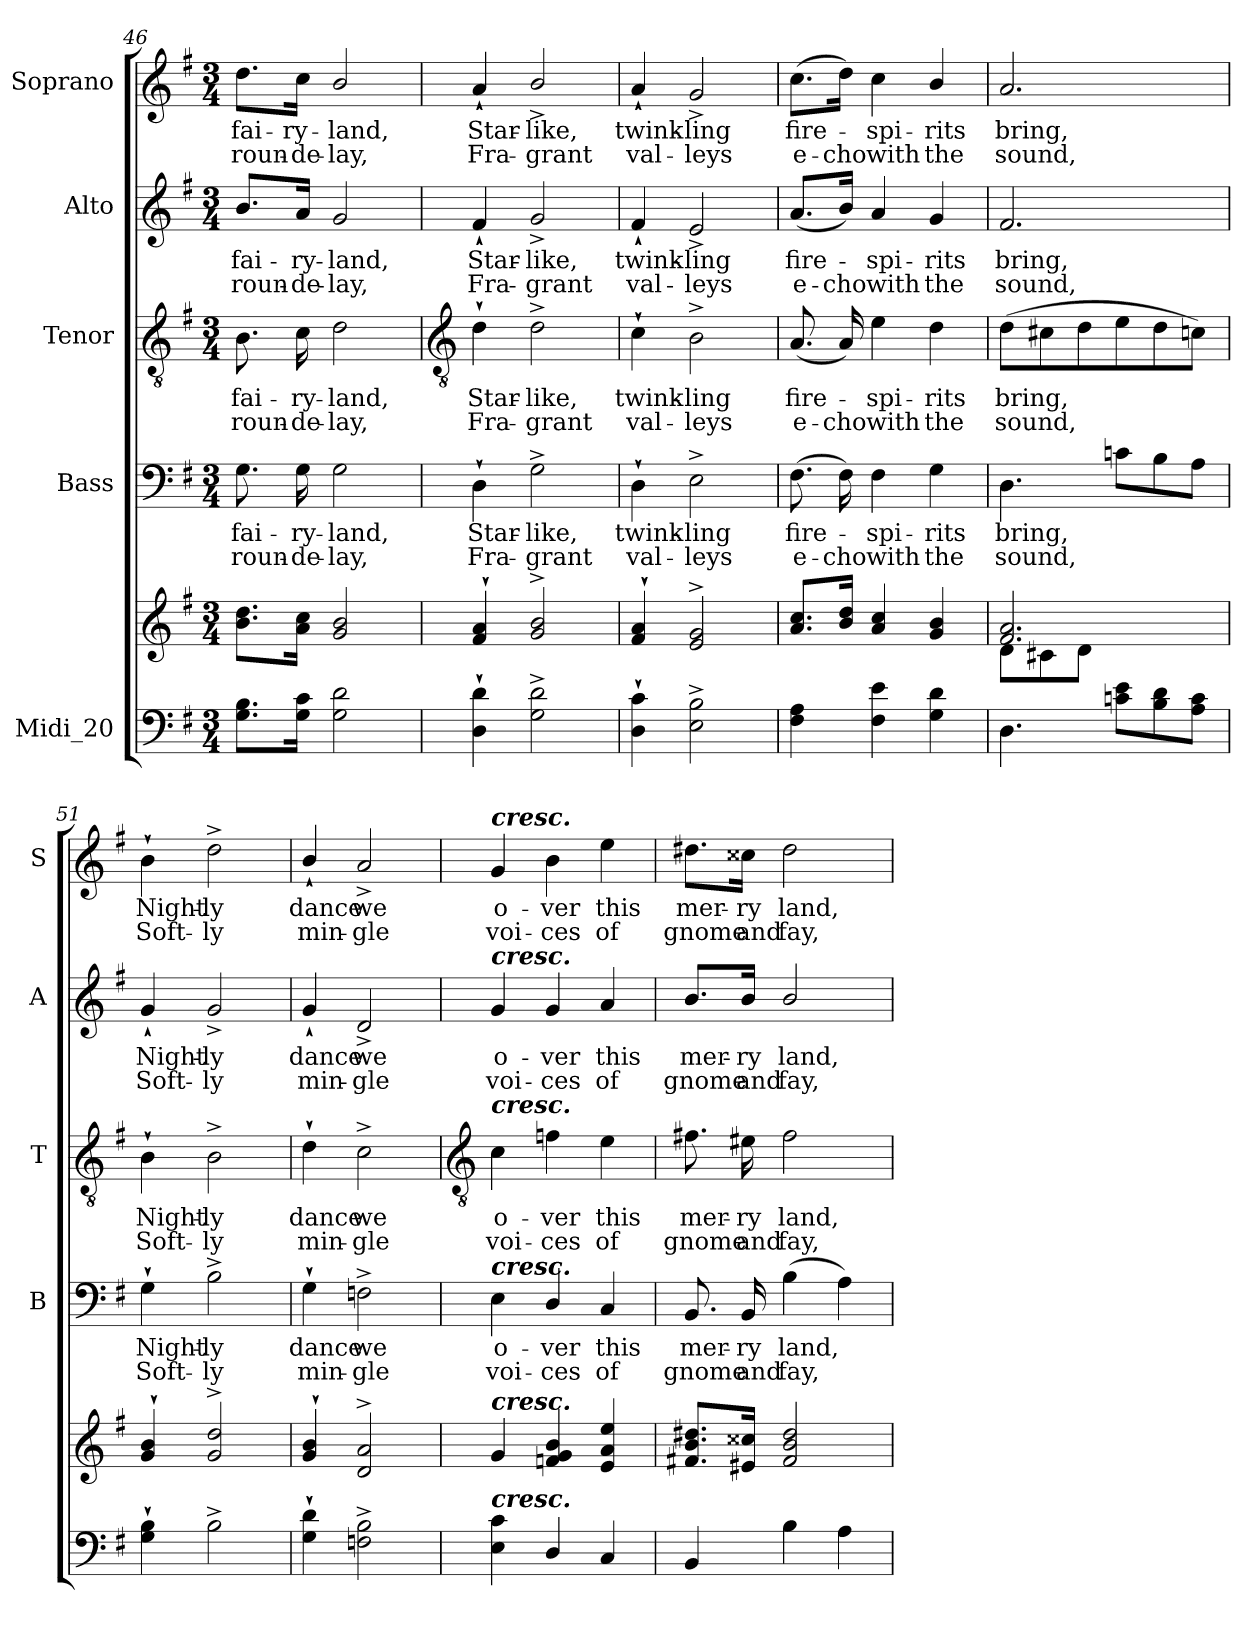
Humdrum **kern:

**kern	**kern	**kern	**text	**text	**kern	**text	**text	**kern	**text	**text	**kern	**text	**text
*part5	*part5	*part4	*part4	*part4	*part3	*part3	*part3	*part2	*part2	*part2	*part1	*part1	*part1
*staff6	*staff5	*staff4	*staff4	*staff4	*staff3	*staff3	*staff3	*staff2	*staff2	*staff2	*staff1	*staff1	*staff1
*I"Midi_20	*	*I"Bass	*	*	*I"Tenor	*	*	*I"Alto	*	*	*I"Soprano	*	*
*	*	*I'B	*	*	*I'T	*	*	*I'A	*	*	*I'S	*	*
*clefF4	*clefG2	*clefF4	*	*	*clefGv2	*	*	*clefG2	*	*	*clefG2	*	*
*k[f#]	*k[f#]	*k[f#]	*	*	*k[f#]	*	*	*k[f#]	*	*	*k[f#]	*	*
*G:	*G:	*G:	*	*	*G:	*	*	*G:	*	*	*G:	*	*
*M3/4	*M3/4	*M3/4	*	*	*M3/4	*	*	*M3/4	*	*	*M3/4	*	*
=46	=46	=46	=46	=46	=46	=46	=46	=46	=46	=46	=46	=46	=46
!	!	!	!LO:LY:b	!LO:LY:b	!	!LO:LY:b	!LO:LY:b	!	!LO:LY:b	!LO:LY:b	!	!LO:LY:b	!LO:LY:b
8.G 8.BL	8.b 8.ddL	8.G	fai-	-roun-	8.B	fai-	-roun-	8.b/L	fai-	-roun-	8.dd\L	fai-	-roun-
!	!	!	!LO:LY:b	!LO:LY:b	!	!LO:LY:b	!LO:LY:b	!	!LO:LY:b	!LO:LY:b	!	!LO:LY:b	!LO:LY:b
16G 16cJ	16a 16ccJ	16G	-ry-	-de-	16c	-ry-	-de-	16a/Jk	-ry-	-de-	16cc\Jk	-ry-	-de-
!	!	!	!LO:LY:b	!LO:LY:b	!	!LO:LY:b	!LO:LY:b	!	!LO:LY:b	!LO:LY:b	!	!LO:LY:b	!LO:LY:b
2G\ 2d\	2g/ 2b/	2G\	-land,	lay,	2d\	-land,	lay,	2g/	-land,	lay,	2b/	-land,	lay,
!!LO:LB:g=z
=47	=47	=47	=47	=47	=47	=47	=47	=47	=47	=47	=47	=47	=47
*	*	*	*	*	*clefGv2	*	*	*	*	*	*	*	*
*	*^	*	*	*	*	*	*	*	*	*	*	*	*
!	!	!LO:N:vis=1	!	!LO:LY:b	!LO:LY:b	!	!LO:LY:b	!LO:LY:b	!	!LO:LY:b	!LO:LY:b	!	!LO:LY:b	!LO:LY:b
4D` 4d`	4f#` 4a`	2.ryy	4D`	Star-	-Fra-	4d`	Star-	-Fra-	4f#`	Star-	-Fra-	4a`	Star-	-Fra-
!	!	!	!	!LO:LY:b	!LO:LY:b	!	!LO:LY:b	!LO:LY:b	!	!LO:LY:b	!LO:LY:b	!	!LO:LY:b	!LO:LY:b
2G\^ 2d\^	2g/^ 2b/^	.	2G^\	-like,	grant	2d^\	-like,	grant	2g^/	-like,	grant	2b^/	-like,	grant
=48	=48	=48	=48	=48	=48	=48	=48	=48	=48	=48	=48	=48	=48	=48
!	!	!LO:N:vis=1	!	!LO:LY:b	!LO:LY:b	!	!LO:LY:b	!LO:LY:b	!	!LO:LY:b	!LO:LY:b	!	!LO:LY:b	!LO:LY:b
4D` 4c`	4f#` 4a`	2.ryy	4D`	twink-	-val-	4c`	twink-	-val-	4f#`	twink-	-val-	4a`	twink-	-val-
!	!	!	!	!LO:LY:b	!LO:LY:b	!	!LO:LY:b	!LO:LY:b	!	!LO:LY:b	!LO:LY:b	!	!LO:LY:b	!LO:LY:b
2E^ 2B^	2e^ 2g^	.	2E^	-ling	leys	2B^	-ling	leys	2e^	-ling	leys	2g^	-ling	leys
=49	=49	=49	=49	=49	=49	=49	=49	=49	=49	=49	=49	=49	=49	=49
!	!	!LO:N:vis=1	!	!LO:LY:b	!LO:LY:b	!	!LO:LY:b	!LO:LY:b	!	!LO:LY:b	!LO:LY:b	!	!LO:LY:b	!LO:LY:b
4F# 4A	8.a 8.ccL	2.ryy	(>8.F#	fire-	e-	(<8.A	fire-	e-	(<8.a/L	fire-	e-	(>8.cc\L	fire-	e-
!	!	!	!	!	!LO:LY:b	!	!	!LO:LY:b	!	!	!LO:LY:b	!	!	!LO:LY:b
.	16b 16ddJ	.	16F#)	.	-cho	16A)	.	-cho	16b/Jk)	.	-cho	16dd\Jk)	.	-cho
!	!	!	!	!LO:LY:b	!LO:LY:b	!	!LO:LY:b	!LO:LY:b	!	!LO:LY:b	!LO:LY:b	!	!LO:LY:b	!LO:LY:b
4F# 4e	4a 4cc	.	4F#	spi-	-with	4e	spi-	-with	4a	spi-	-with	4cc	spi-	-with
!	!	!	!	!LO:LY:b	!LO:LY:b	!	!LO:LY:b	!LO:LY:b	!	!LO:LY:b	!LO:LY:b	!	!LO:LY:b	!LO:LY:b
4G\ 4d\	4g/ 4b/	.	4G\	rits	the	4d\	rits	the	4g/	rits	the	4b/	rits	the
=50	=50	=50	=50	=50	=50	=50	=50	=50	=50	=50	=50	=50	=50	=50
!	!	!	!	!LO:LY:b	!LO:LY:b	!	!LO:LY:b	!LO:LY:b	!	!LO:LY:b	!LO:LY:b	!	!LO:LY:b	!LO:LY:b
4.D	2.f# 2.a	8d\L	4.D	bring,	sound,	(>8dL	bring,	sound,	2.f#	bring,	sound,	2.a	bring,	sound,
.	.	8c#X\	.	.	.	8c#X	.	.	.	.	.	.	.	.
.	.	8d\J	.	.	.	8d	.	.	.	.	.	.	.	.
8cn 8eL	.	4.ryy	8cnL	.	.	8e	.	.	.	.	.	.	.	.
8B 8d	.	.	8B	.	.	8d	.	.	.	.	.	.	.	.
8A 8cJ	.	.	8AJ	.	.	8cnJ)	.	.	.	.	.	.	.	.
=51	=51	=51	=51	=51	=51	=51	=51	=51	=51	=51	=51	=51	=51	=51
!	!	!	!	!LO:LY:b	!LO:LY:b	!	!LO:LY:b	!LO:LY:b	!	!LO:LY:b	!LO:LY:b	!	!LO:LY:b	!LO:LY:b
4G` 4B`	4g` 4b`	2.ryy	4G`	Night-	-Soft-	4B`	Night-	-Soft-	4g`	Night-	-Soft-	4b`	Night-	-Soft-
!	!	!	!	!LO:LY:b	!LO:LY:b	!	!LO:LY:b	!LO:LY:b	!	!LO:LY:b	!LO:LY:b	!	!LO:LY:b	!LO:LY:b
2B^	2g^ 2dd^	.	2B^	-ly	ly	2B^	-ly	ly	2g^	-ly	ly	2dd^	-ly	ly
=52	=52	=52	=52	=52	=52	=52	=52	=52	=52	=52	=52	=52	=52	=52
!	!	!	!	!LO:LY:b	!LO:LY:b	!	!LO:LY:b	!LO:LY:b	!	!LO:LY:b	!LO:LY:b	!	!LO:LY:b	!LO:LY:b
4G\` 4d\`	4g/` 4b/`	2.ryy	4G`\	dance	min-	4d`\	dance	min-	4g`/	dance	min-	4b`/	dance	min-
!	!	!	!	!LO:LY:b	!LO:LY:b	!	!LO:LY:b	!LO:LY:b	!	!LO:LY:b	!LO:LY:b	!	!LO:LY:b	!LO:LY:b
2Fn^ 2B^	2d^ 2a^	.	2Fn^	-we	gle	2c^	-we	gle	2d^	-we	gle	2a^	-we	gle
!!LO:LB:g=z
=53	=53	=53	=53	=53	=53	=53	=53	=53	=53	=53	=53	=53	=53	=53
*	*	*	*	*	*	*clefGv2	*	*	*	*	*	*	*	*
!	!	!	!	!	!	!	!	!	!	!	!	!LO:TX:a:Bi:t=cresc.	!	!
!	!	!	!	!	!	!	!	!	!LO:TX:a:Bi:t=cresc.	!	!	!	!	!
!	!	!	!	!	!	!LO:TX:a:Bi:t=cresc.	!	!	!	!	!	!	!	!
!	!	!	!LO:TX:a:Bi:t=cresc.	!	!	!	!	!	!	!	!	!	!	!
!	!LO:TX:a:Bi:t=cresc.	!	!	!	!	!	!	!	!	!	!	!	!	!
!LO:TX:a:Bi:t=cresc.	!	!	!	!	!	!	!	!	!	!	!	!	!	!
!	!	!	!	!LO:LY:b	!LO:LY:b	!	!LO:LY:b	!LO:LY:b	!	!LO:LY:b	!LO:LY:b	!	!LO:LY:b	!LO:LY:b
4E 4c	4g	2.ryy	4E	o-	-voi-	4c	o-	-voi-	4g	o-	-voi-	4g	o-	-voi-
!	!	!	!	!LO:LY:b	!LO:LY:b	!	!LO:LY:b	!LO:LY:b	!	!LO:LY:b	!LO:LY:b	!	!LO:LY:b	!LO:LY:b
4D/	4fn 4g 4b	.	4D/	-ver	ces	4fn	-ver	ces	4g	-ver	ces	4b	-ver	ces
!	!	!	!	!LO:LY:b	!LO:LY:b	!	!LO:LY:b	!LO:LY:b	!	!LO:LY:b	!LO:LY:b	!	!LO:LY:b	!LO:LY:b
4C	4e 4a 4ee	.	4C	this	of	4e	this	of	4a	this	of	4ee	this	of
=54	=54	=54	=54	=54	=54	=54	=54	=54	=54	=54	=54	=54	=54	=54
!	!	!	!	!LO:LY:b	!LO:LY:b	!	!LO:LY:b	!LO:LY:b	!	!LO:LY:b	!LO:LY:b	!	!LO:LY:b	!LO:LY:b
4BB/	8.f#X 8.b 8.dd#XL	2.ryy	8.BB/	mer-	-gnome	8.f#X\	mer-	-gnome	8.b/L	mer-	-gnome	8.dd#X\L	mer-	-gnome
!	!	!	!	!LO:LY:b	!LO:LY:b	!	!LO:LY:b	!LO:LY:b	!	!LO:LY:b	!LO:LY:b	!	!LO:LY:b	!LO:LY:b
.	16e#X 16cc##XJ	.	16BB/	ry	and	16e#X\	ry	and	16b/Jk	ry	and	16cc##X\Jk	ry	and
!	!	!	!	!LO:LY:b	!LO:LY:b	!	!LO:LY:b	!LO:LY:b	!	!LO:LY:b	!LO:LY:b	!	!LO:LY:b	!LO:LY:b
4B\	2f# 2b 2dd#	.	(>4B\	land,	fay,	2f#\	land,	fay,	2b/	land,	fay,	2dd#	land,	fay,
4A	.	.	4A)	.	.	.	.	.	.	.	.	.	.	.
*	*v	*v	*	*	*	*	*	*	*	*	*	*	*	*
=	=	=	=	=	=	=	=	=	=	=	=	=	=
*-	*-	*-	*-	*-	*-	*-	*-	*-	*-	*-	*-	*-	*-
